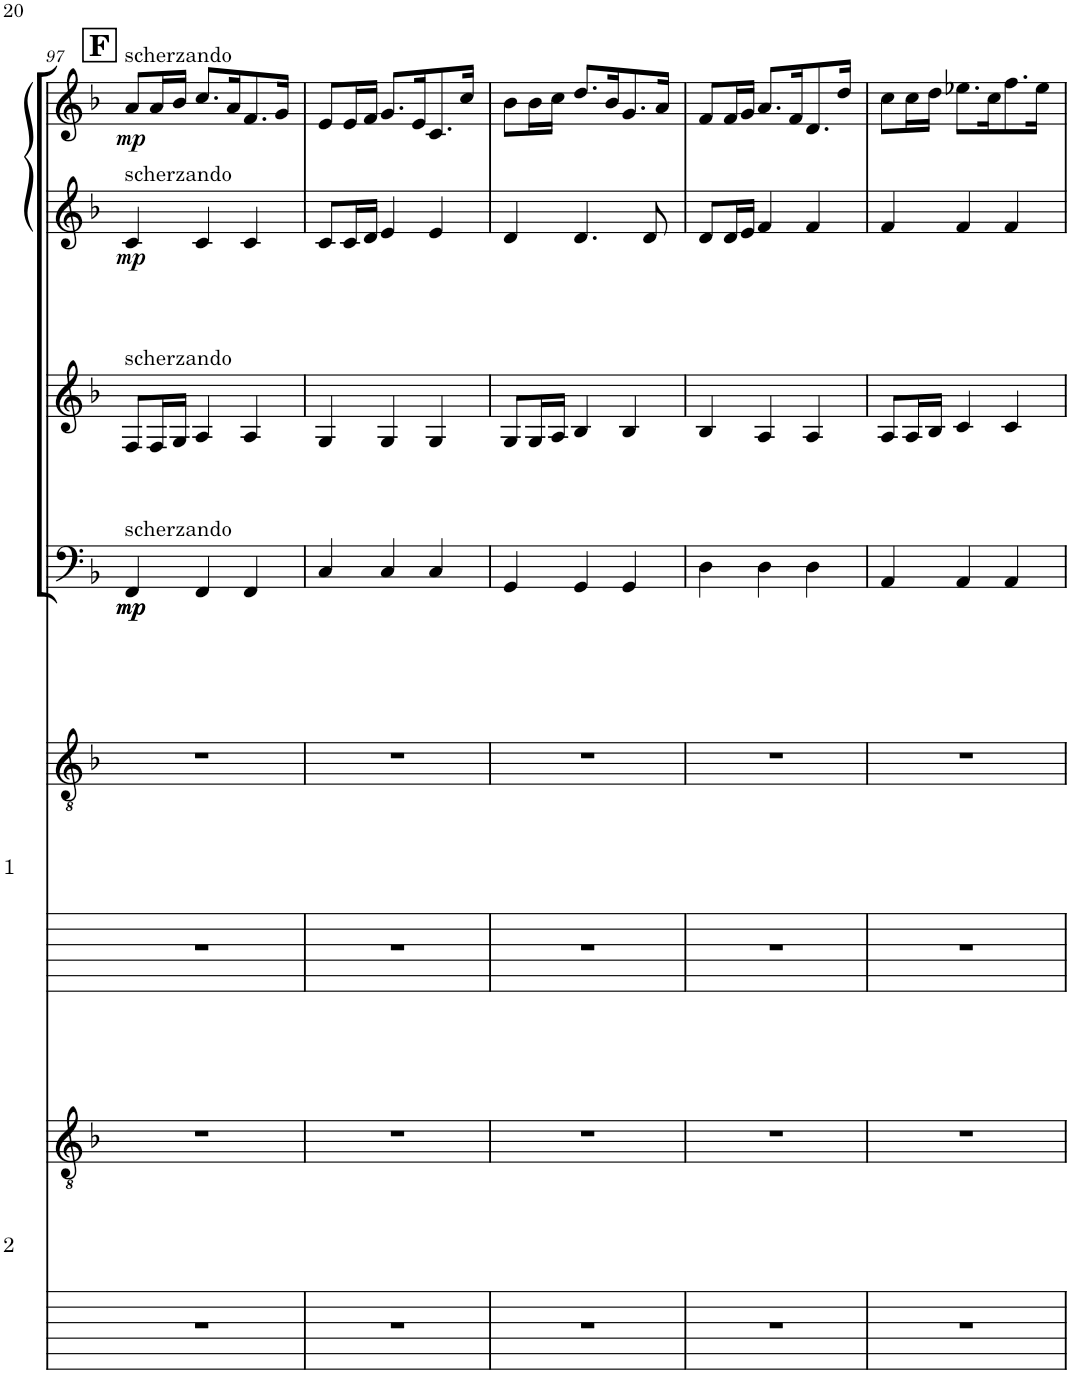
**kern	**kern	**kern	**kern	**kern	**dynam	**kern	**kern	**dynam	**kern	**dynam
*part6	*part6	*part5	*part5	*part4	*part4	*part3	*part2	*part2	*part1	*part1
*staff8	*staff7	*staff6	*staff5	*staff4	*staff4	*staff3	*staff2	*staff2	*staff1	*staff1
*I"2	*	*I"1	*	*I"Basso  e Continuo	*	*I"Viola	*I"Violino 2	*	*I"Violino 1	*
*	*	*	*	*	*	*I'Vla	*I'Vln	*	*I'Vln	*
!!LO:PB:g=z
*	*clefGv2	*	*clefGv2	*clefF4	*	*clefG2	*clefG2	*	*clefG2	*
*k[b-]	*k[b-]	*k[b-]	*k[b-]	*k[b-]	*	*k[b-]	*k[b-]	*	*k[b-]	*
*M3/4	*M3/4	*M3/4	*M3/4	*M3/4	*	*M3/4	*M3/4	*	*M3/4	*
!!LO:REH:place=s1:a:B:cj:fs=14:t=F
=97	=97	=97	=97	=97	=97	=97	=97	=97	=97	=97
!	!	!	!	!	!	!	!	!	!LO:TX:a:t=scherzando	!
!	!	!	!	!	!	!	!LO:TX:a:t=scherzando	!	!	!
!	!	!	!	!	!	!LO:TX:a:t=scherzando	!	!	!	!
!	!	!	!	!LO:TX:a:t=scherzando	!	!	!	!	!	!
!	!	!	!	!	!LO:DY:b	!	!	!	!	!
!	!	!	!	!	!LO:DY:n=1:b	!	!	!LO:DY:b	!	!LO:DY:b
2.r	2.r	2.r	2.r	4FF/	mp mp	8F/L	4c/	mp	8a/L	mp
.	.	.	.	.	.	16F/L	.	.	16a/L	.
.	.	.	.	.	.	16G/JJ	.	.	16b-/JJ	.
.	.	.	.	4FF/	.	4A/	4c/	.	8.cc/L	.
.	.	.	.	.	.	.	.	.	16a/K	.
.	.	.	.	4FF/	.	4A/	4c/	.	8.f/	.
.	.	.	.	.	.	.	.	.	16g/Jk	.
=98	=98	=98	=98	=98	=98	=98	=98	=98	=98	=98
2.r	2.r	2.r	2.r	4C/	.	4G/	8c/L	.	8e/L	.
.	.	.	.	.	.	.	16c/L	.	16e/L	.
.	.	.	.	.	.	.	16d/JJ	.	16f/JJ	.
.	.	.	.	4C/	.	4G/	4e/	.	8.g/L	.
.	.	.	.	.	.	.	.	.	16e/K	.
.	.	.	.	4C/	.	4G/	4e/	.	8.c/	.
.	.	.	.	.	.	.	.	.	16cc/Jk	.
=99	=99	=99	=99	=99	=99	=99	=99	=99	=99	=99
2.r	2.r	2.r	2.r	4GG/	.	8G/L	4d/	.	8b-\L	.
.	.	.	.	.	.	16G/L	.	.	16b-\L	.
.	.	.	.	.	.	16A/JJ	.	.	16cc\JJ	.
.	.	.	.	4GG/	.	4B-/	4.d/	.	8.dd/L	.
.	.	.	.	.	.	.	.	.	16b-/K	.
.	.	.	.	4GG/	.	4B-/	.	.	8.g/	.
.	.	.	.	.	.	.	8d/	.	.	.
.	.	.	.	.	.	.	.	.	16a/Jk	.
=100	=100	=100	=100	=100	=100	=100	=100	=100	=100	=100
2.r	2.r	2.r	2.r	4D\	.	4B-/	8d/L	.	8f/L	.
.	.	.	.	.	.	.	16d/L	.	16f/L	.
.	.	.	.	.	.	.	16e/JJ	.	16g/JJ	.
.	.	.	.	4D\	.	4A/	4f/	.	8.a/L	.
.	.	.	.	.	.	.	.	.	16f/K	.
.	.	.	.	4D\	.	4A/	4f/	.	8.d/	.
.	.	.	.	.	.	.	.	.	16dd/Jk	.
=101	=101	=101	=101	=101	=101	=101	=101	=101	=101	=101
2.r	2.r	2.r	2.r	4AA/	.	8A/L	4f/	.	8cc\L	.
.	.	.	.	.	.	16A/L	.	.	16cc\L	.
.	.	.	.	.	.	16B-/JJ	.	.	16dd\JJ	.
.	.	.	.	4AA/	.	4c/	4f/	.	8.ee-X\L	.
.	.	.	.	.	.	.	.	.	16cc\K	.
.	.	.	.	4AA/	.	4c/	4f/	.	8.ff\	.
.	.	.	.	.	.	.	.	.	16ee-\Jk	.
=	=	=	=	=	=	=	=	=	=	=
*-	*-	*-	*-	*-	*-	*-	*-	*-	*-	*-
